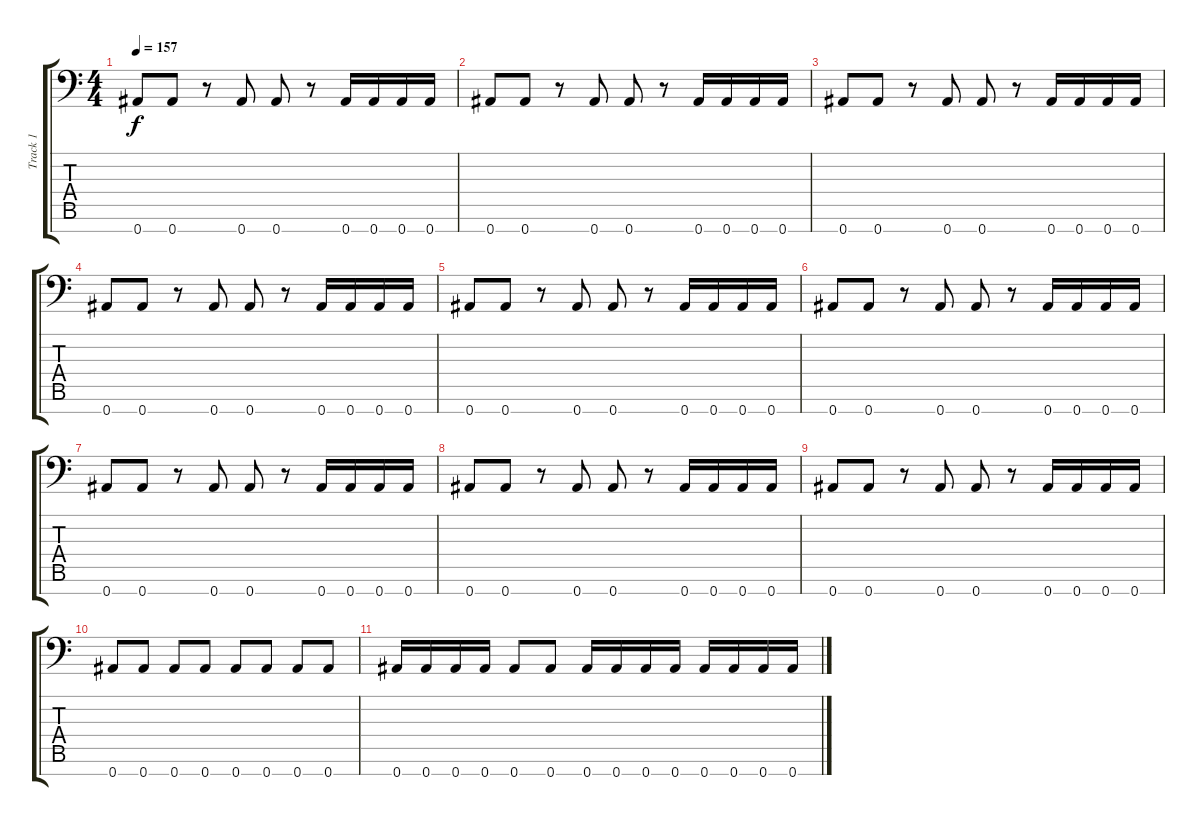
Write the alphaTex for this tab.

\track ("Track 1" "Track 1") {instrument overdrivenguitar}
\staff {score tabs}
\tuning (Eb4 Bb3 Gb3 Db3 Ab2 Eb2 Bb1) {hide}
\ts (4 4)
\tempo 157
\clef f4
\ks c
0.7.8{dy f} 0.7.8 r.8 0.7.8 0.7.8 r.8 0.7.16 0.7.16 0.7.16 0.7.16 |
0.7.8 0.7.8 r.8 0.7.8 0.7.8 r.8 0.7.16 0.7.16 0.7.16 0.7.16 |
0.7.8 0.7.8 r.8 0.7.8 0.7.8 r.8 0.7.16 0.7.16 0.7.16 0.7.16 |
0.7.8 0.7.8 r.8 0.7.8 0.7.8 r.8 0.7.16 0.7.16 0.7.16 0.7.16 |
0.7.8 0.7.8 r.8 0.7.8 0.7.8 r.8 0.7.16 0.7.16 0.7.16 0.7.16 |
0.7.8 0.7.8 r.8 0.7.8 0.7.8 r.8 0.7.16 0.7.16 0.7.16 0.7.16 |
0.7.8 0.7.8 r.8 0.7.8 0.7.8 r.8 0.7.16 0.7.16 0.7.16 0.7.16 |
0.7.8 0.7.8 r.8 0.7.8 0.7.8 r.8 0.7.16 0.7.16 0.7.16 0.7.16 |
0.7.8 0.7.8 r.8 0.7.8 0.7.8 r.8 0.7.16 0.7.16 0.7.16 0.7.16 |
0.7.8 0.7.8 0.7.8 0.7.8 0.7.8 0.7.8 0.7.8 0.7.8 |
0.7.16 0.7.16 0.7.16 0.7.16 0.7.8 0.7.8 0.7.16 0.7.16 0.7.16 0.7.16 0.7.16 0.7.16 0.7.16 0.7.16
